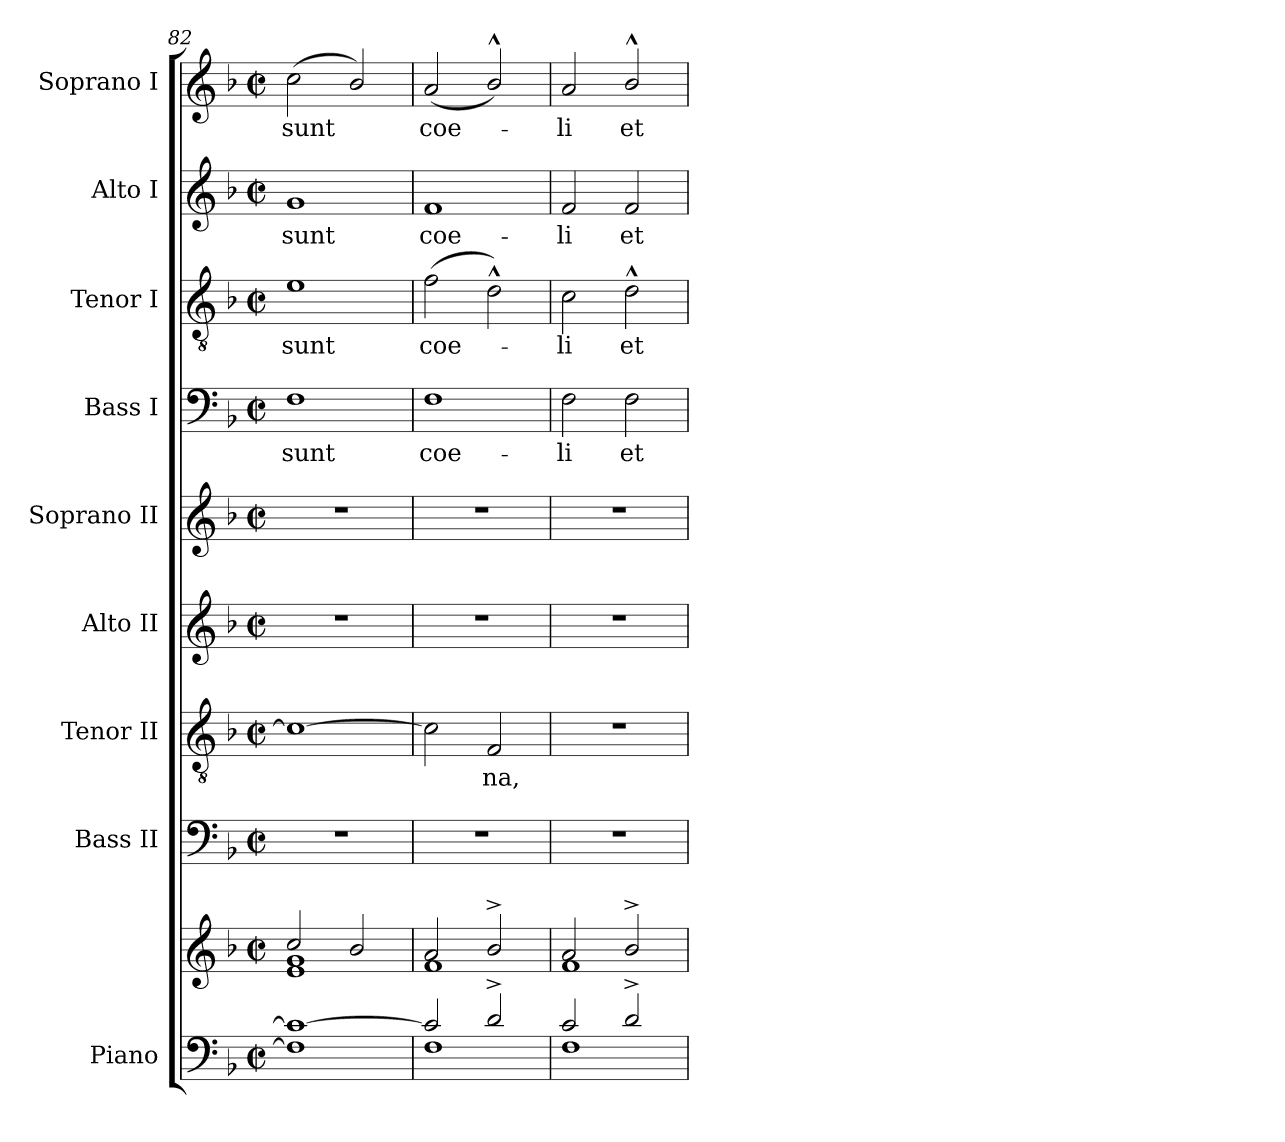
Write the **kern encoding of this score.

**kern	**kern	**kern	**kern	**text	**kern	**kern	**kern	**text	**kern	**text	**kern	**text	**kern	**text
*part9	*part9	*part8	*part7	*part7	*part6	*part5	*part4	*part4	*part3	*part3	*part2	*part2	*part1	*part1
*staff10	*staff9	*staff8	*staff7	*staff7	*staff6	*staff5	*staff4	*staff4	*staff3	*staff3	*staff2	*staff2	*staff1	*staff1
*I"Piano	*	*I"Bass II	*I"Tenor II	*	*I"Alto II	*I"Soprano II	*I"Bass I	*	*I"Tenor I	*	*I"Alto I	*	*I"Soprano I	*
*I'Pno.	*	*I'B.	*I'T.	*	*I'A.	*I'S.	*I'B.	*	*I'T.	*	*I'A.	*	*I'S.	*
*clefF4	*clefG2	*clefF4	*clefGv2	*	*clefG2	*clefG2	*clefF4	*	*clefGv2	*	*clefG2	*	*clefG2	*
*	*	*	*ITrd7c12	*	*	*	*	*	*ITrd7c12	*	*	*	*	*
*k[b-]	*k[b-]	*k[b-]	*k[b-]	*	*k[b-]	*k[b-]	*k[b-]	*	*k[b-]	*	*k[b-]	*	*k[b-]	*
*F:	*F:	*F:	*F:	*	*F:	*F:	*F:	*	*F:	*	*F:	*	*F:	*
*M2/2	*M2/2	*M2/2	*M2/2	*	*M2/2	*M2/2	*M2/2	*	*M2/2	*	*M2/2	*	*M2/2	*
*met(c|)	*met(c|)	*met(c|)	*met(c|)	*	*met(c|)	*met(c|)	*met(c|)	*	*met(c|)	*	*met(c|)	*	*met(c|)	*
=82	=82	=82	=82	=82	=82	=82	=82	=82	=82	=82	=82	=82	=82	=82
*	*^	*	*	*	*	*	*	*	*	*	*	*	*	*
!	!	!	!	!	!	!	!	!	!LO:LY:b:color=#000000	!	!	!	!	!	!
!	!	!	!	!	!	!	!	!	!	!	!LO:LY:b:color=#000000	!	!	!	!
!	!	!	!	!	!	!	!	!	!	!	!	!	!LO:LY:b:color=#000000	!	!
!	!	!	!	!	!	!	!	!	!	!	!	!	!	!	!LO:LY:b:color=#000000
1Fi] 1ci_	2cci/	1ei 1gi	1r	1Ci_	.	1r	1r	1Fi	sunt	1Ei	sunt	1gi	sunt	(2cci\	sunt
.	2b-i/	.	.	.	.	.	.	.	.	.	.	.	.	2b-i/)	.
=83	=83	=83	=83	=83	=83	=83	=83	=83	=83	=83	=83	=83	=83	=83	=83
*^	*	*	*	*	*	*	*	*	*	*	*	*	*	*	*
!	!	!	!	!	!	!	!	!	!	!LO:LY:b:color=#000000	!	!	!	!	!	!
!	!	!	!	!	!	!	!	!	!	!	!	!LO:LY:b:color=#000000	!	!	!	!
!	!	!	!	!	!	!	!	!	!	!	!	!	!	!LO:LY:b:color=#000000	!	!
!	!	!	!	!	!	!	!	!	!	!	!	!	!	!	!	!LO:LY:b:color=#000000
2ci/]	1Fi	2ai/	1fi	1r	2Ci\]	.	1r	1r	1Fi	coe-	(2Fi\	coe-	1fi	coe-	(2ai/	coe-
!	!	!	!	!	!	!LO:LY:b:color=#000000	!	!	!	!	!	!	!	!	!	!
2d^i/	.	2b-^i/	.	.	2FFi/	-na,	.	.	.	.	2D^^i\)	.	.	.	2b-^^i/)	.
=84	=84	=84	=84	=84	=84	=84	=84	=84	=84	=84	=84	=84	=84	=84	=84	=84
!	!	!	!	!	!	!	!	!	!	!LO:LY:b:color=#000000	!	!	!	!	!	!
!	!	!	!	!	!	!	!	!	!	!	!	!LO:LY:b:color=#000000	!	!	!	!
!	!	!	!	!	!	!	!	!	!	!	!	!	!	!LO:LY:b:color=#000000	!	!
!	!	!	!	!	!	!	!	!	!	!	!	!	!	!	!	!LO:LY:b:color=#000000
2ci/	1Fi	2ai/	1fi	1r	1r	.	1r	1r	2Fi\	-li	2Ci\	-li	2fi/	-li	2ai/	-li
!	!	!	!	!	!	!	!	!	!	!LO:LY:b:color=#000000	!	!	!	!	!	!
!	!	!	!	!	!	!	!	!	!	!	!	!LO:LY:b:color=#000000	!	!	!	!
!	!	!	!	!	!	!	!	!	!	!	!	!	!	!LO:LY:b:color=#000000	!	!
!	!	!	!	!	!	!	!	!	!	!	!	!	!	!	!	!LO:LY:b:color=#000000
2d^i/	.	2b-^i/	.	.	.	.	.	.	2Fi\	et	2D^^i\	et	2fi/	et	2b-^^i/	et
*v	*v	*	*	*	*	*	*	*	*	*	*	*	*	*	*	*
*	*v	*v	*	*	*	*	*	*	*	*	*	*	*	*	*
=	=	=	=	=	=	=	=	=	=	=	=	=	=	=
*-	*-	*-	*-	*-	*-	*-	*-	*-	*-	*-	*-	*-	*-	*-
